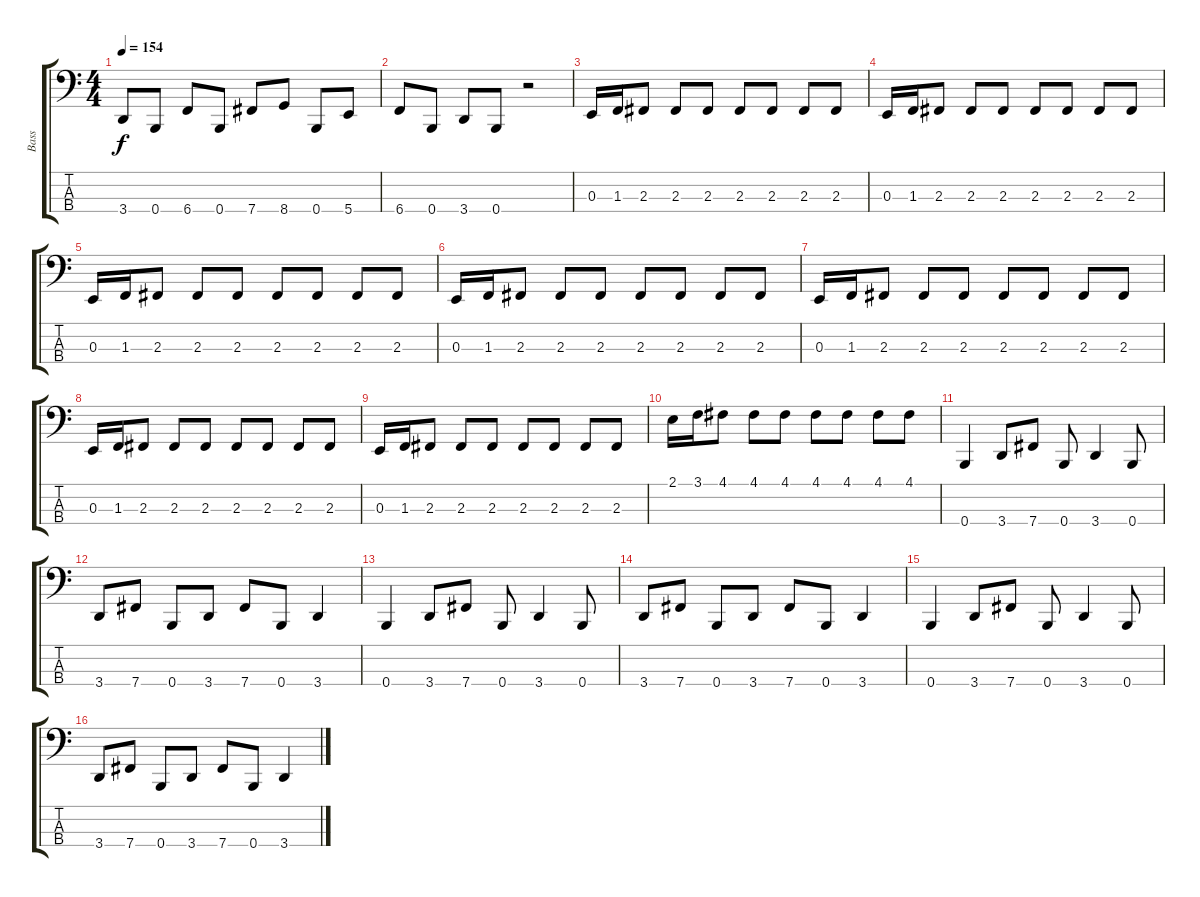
\track ("Bass" "Bass") {instrument electricbasspick}
\staff {score tabs}
\tuning (D2 A1 E1 B0) {hide}
\ts (4 4)
\tempo 154
\clef f4
\ks c
3.4.8{dy f} 0.4.8 6.4.8 0.4.8 7.4.8 8.4.8 0.4.8 5.4.8 |
6.4.8 0.4.8 3.4.8 0.4.8 r.2 |
0.3.16 1.3.16 2.3.8 2.3.8 2.3.8 2.3.8 2.3.8 2.3.8 2.3.8 |
0.3.16 1.3.16 2.3.8 2.3.8 2.3.8 2.3.8 2.3.8 2.3.8 2.3.8 |
0.3.16 1.3.16 2.3.8 2.3.8 2.3.8 2.3.8 2.3.8 2.3.8 2.3.8 |
0.3.16 1.3.16 2.3.8 2.3.8 2.3.8 2.3.8 2.3.8 2.3.8 2.3.8 |
0.3.16 1.3.16 2.3.8 2.3.8 2.3.8 2.3.8 2.3.8 2.3.8 2.3.8 |
0.3.16 1.3.16 2.3.8 2.3.8 2.3.8 2.3.8 2.3.8 2.3.8 2.3.8 |
0.3.16 1.3.16 2.3.8 2.3.8 2.3.8 2.3.8 2.3.8 2.3.8 2.3.8 |
2.1.16 3.1.16 4.1.8 4.1.8 4.1.8 4.1.8 4.1.8 4.1.8 4.1.8 |
0.4.4 3.4.8 7.4.8 0.4.8 3.4.4 0.4.8 |
3.4.8 7.4.8 0.4.8 3.4.8 7.4.8 0.4.8 3.4.4 |
0.4.4 3.4.8 7.4.8 0.4.8 3.4.4 0.4.8 |
3.4.8 7.4.8 0.4.8 3.4.8 7.4.8 0.4.8 3.4.4 |
0.4.4 3.4.8 7.4.8 0.4.8 3.4.4 0.4.8 |
3.4.8 7.4.8 0.4.8 3.4.8 7.4.8 0.4.8 3.4.4
